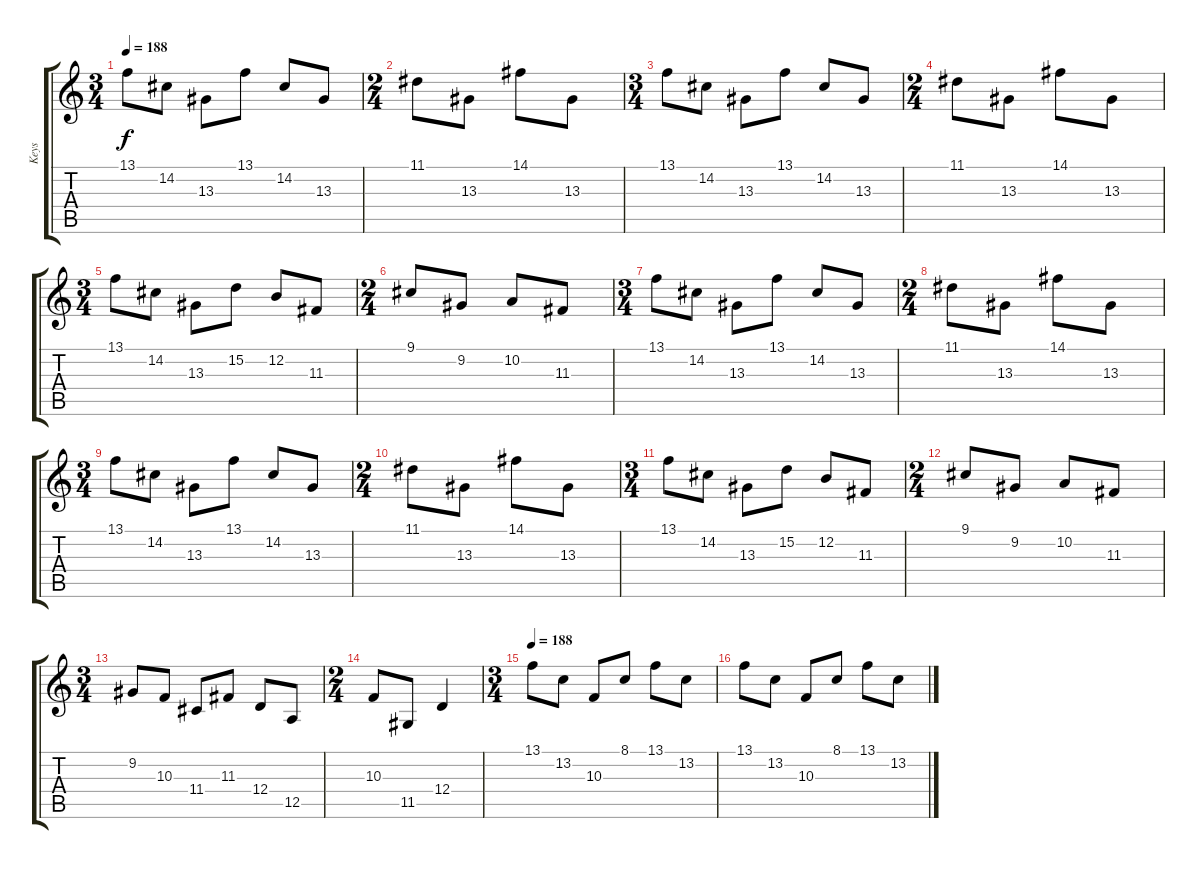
\track ("Keys" "Keys") {instrument fx8scifi}
\staff {score tabs}
\tuning (E4 B3 G3 D3 A2 E2) {hide}
\ts (3 4)
\tempo 188
\clef g2
\ks c
13.1.8{dy f} 14.2.8 13.3.8 13.1.8 14.2.8 13.3.8 |
\ts (2 4)
11.1.8 13.3.8 14.1.8 13.3.8 |
\ts (3 4)
13.1.8 14.2.8 13.3.8 13.1.8 14.2.8 13.3.8 |
\ts (2 4)
11.1.8 13.3.8 14.1.8 13.3.8 |
\ts (3 4)
13.1.8 14.2.8 13.3.8 15.2.8 12.2.8 11.3.8 |
\ts (2 4)
9.1.8 9.2.8 10.2.8 11.3.8 |
\ts (3 4)
13.1.8 14.2.8 13.3.8 13.1.8 14.2.8 13.3.8 |
\ts (2 4)
11.1.8 13.3.8 14.1.8 13.3.8 |
\ts (3 4)
13.1.8 14.2.8 13.3.8 13.1.8 14.2.8 13.3.8 |
\ts (2 4)
11.1.8 13.3.8 14.1.8 13.3.8 |
\ts (3 4)
13.1.8 14.2.8 13.3.8 15.2.8 12.2.8 11.3.8 |
\ts (2 4)
9.1.8 9.2.8 10.2.8 11.3.8 |
\ts (3 4)
9.2.8 10.3.8 11.4.8 11.3.8 12.4.8 12.5.8 |
\ts (2 4)
10.3.8 11.5.8 12.4.4 |
\ts (3 4)
\tempo 188
13.1.8{instrument acousticgrandpiano} 13.2.8 10.3.8 8.1.8 13.1.8 13.2.8 |
13.1.8 13.2.8 10.3.8 8.1.8 13.1.8 13.2.8
